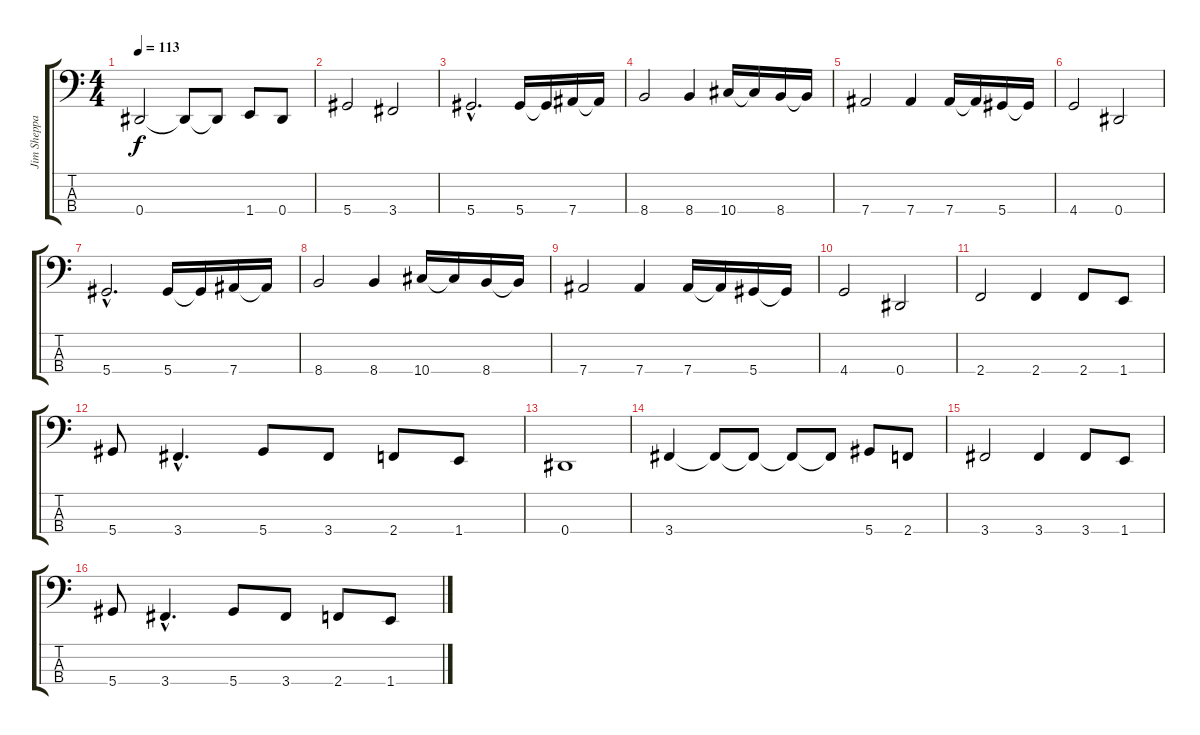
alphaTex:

\track ("Jim Sheppard" "Jim Sheppa") {instrument electricbassfinger}
\staff {score tabs}
\tuning (Gb2 Db2 Ab1 Eb1) {hide}
\ts (4 4)
\tempo 113
\clef f4
\ks c
0.4.2{dy f} 0.4{t}.8 0.4{t}.8 1.4.8 0.4.8 |
5.4.2 3.4.2 |
5.4{hac}.2{d} 5.4.16 5.4{t}.16 7.4.16 7.4{t}.16 |
8.4.2 8.4.4 10.4.16 10.4{t}.16 8.4.16 8.4{t}.16 |
7.4.2 7.4.4 7.4.16 7.4{t}.16 5.4.16 5.4{t}.16 |
4.4.2 0.4.2 |
5.4{hac}.2{d} 5.4.16 5.4{t}.16 7.4.16 7.4{t}.16 |
8.4.2 8.4.4 10.4.16 10.4{t}.16 8.4.16 8.4{t}.16 |
7.4.2 7.4.4 7.4.16 7.4{t}.16 5.4.16 5.4{t}.16 |
4.4.2 0.4.2 |
2.4.2 2.4.4 2.4.8 1.4.8 |
5.4.8 3.4{hac}.4{d} 5.4.8 3.4.8 2.4.8 1.4.8 |
0.4.1 |
3.4.4 3.4{t}.8 3.4{t}.8 3.4{t}.8 3.4{t}.8 5.4.8 2.4.8 |
3.4.2 3.4.4 3.4.8 1.4.8 |
5.4.8 3.4{hac}.4{d} 5.4.8 3.4.8 2.4.8 1.4.8
